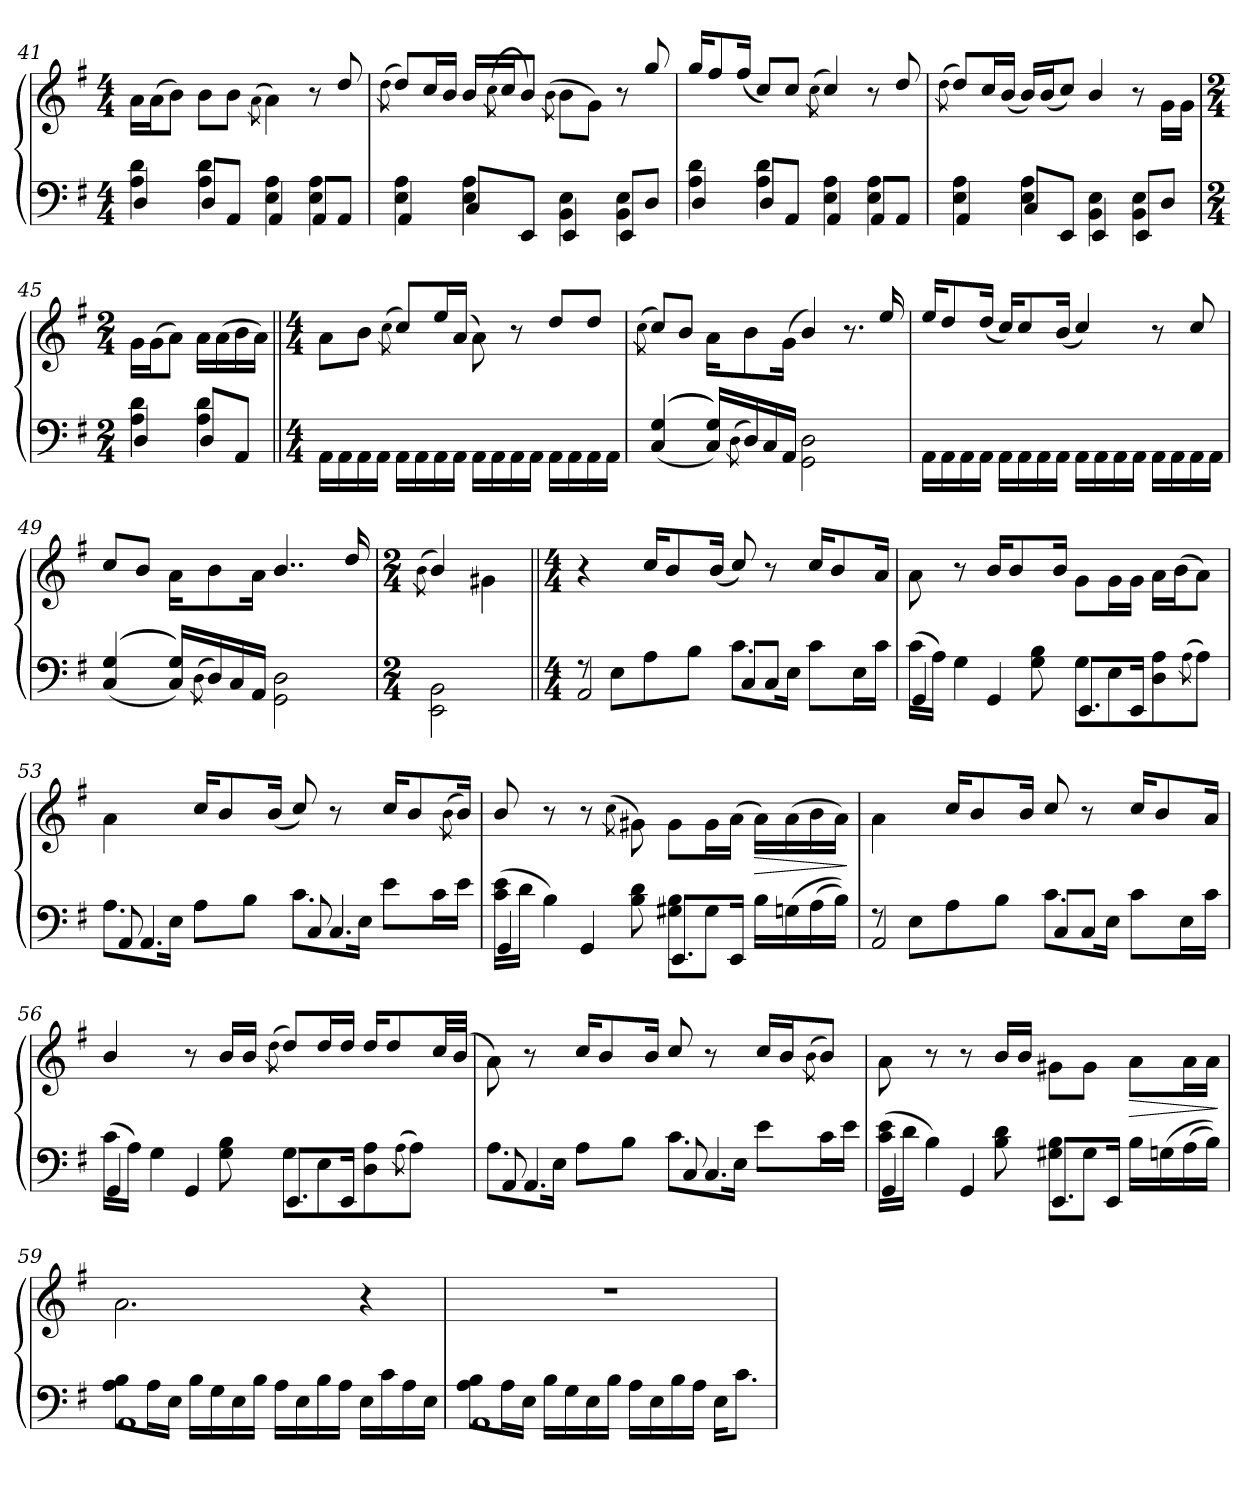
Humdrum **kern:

**kern	**kern	**dynam
*part1	*part1	*part1
*staff2	*staff1	*staff1/2
!!LO:LB:g=z
*clefF4	*clefG2	*
*k[f#]	*k[f#]	*
*M4/4	*M4/4	*
=41	=41	=41
*^	*	*
4A\ 4d\	4D/	16a\LL	.
.	.	(16a\J	.
.	.	8b\J)	.
4A\ 4d\	8D/L	8b\L	.
.	8AA/J	8b\J	.
.	.	(8qa\	.
4E\ 4A\	4AA/	4a\)	.
4E\ 4A\	8AA/L	8r	.
.	8AA/J	8dd/	.
=42	=42	=42	=42
.	.	(8qdd\	.
4E\ 4A\	4AA/	8dd/L)	.
.	.	16cc/L	.
.	.	16b/JJ	.
4E\ 4A\	8C/L	16b/LL	.
.	.	(8qcc\	.
.	.	16cc/J	.
.	8EE/J	8b/J)	.
.	.	(8qb\	.
4BB\ 4E\	4EE/	8b\L	.
.	.	8g\J)	.
4BB\ 4E\	8EE/L	8r	.
.	8D/J	8gg/	.
=43	=43	=43	=43
4A\ 4d\	4D/	16gg/KL	.
.	.	8ff#/	.
.	.	(16ff#/Jk	.
4A\ 4d\	8D/L	8cc/L)	.
.	8AA/J	8cc/J	.
.	.	(8qcc\	.
4E\ 4A\	4AA/	4cc/)	.
4E\ 4A\	8AA/L	8r	.
.	8AA/J	8dd/	.
=44	=44	=44	=44
.	.	(8qdd\	.
4E\ 4A\	4AA/	8dd/L)	.
.	.	16cc/L	.
.	.	(16b/JJ	.
4E\ 4A\	8C/L	16b/LL)	.
.	.	(16b/J	.
.	8EE/J	8cc/J)	.
4BB\ 4E\	4EE/	4b/	.
4BB\ 4E\	8EE/L	8r	.
.	8D/J	16g\LL	.
.	.	16g\JJ	.
!!LO:LB:g=z
=45	=45	=45	=45
*M2/4	*	*M2/4	*
4A\ 4d\	4D/	16g\LL	.
.	.	(16g\J	.
.	.	8a\J)	.
4A\ 4d\	8D/L	16a\LL	.
.	.	(16a\	.
.	8AA/J	16b\	.
.	.	16a\JJ)	.
*v	*v	*	*
=46||	=46||	=46||
*M4/4	*M4/4	*
16AA\LL	8a\L	.
16AA\	.	.
16AA\	8b\J	.
16AA\JJ	.	.
.	(8qcc\	.
16AA\LL	8cc/L)	.
16AA\	.	.
16AA\	16ee/L	.
16AA\JJ	(16a/JJ	.
16AA\LL	8a\)	.
16AA\	.	.
16AA\	8r	.
16AA\JJ	.	.
16AA\LL	8dd/L	.
16AA\	.	.
16AA\	8dd/J	.
16AA\JJ	.	.
=47	=47	=47
.	(8qcc\	.
(((4C/ 4G/	8cc/L)	.
.	8b/J	.
16C/ 16G/LL)))	16a\KL	.
(8qD\	.	.
16D/)	8b\	.
16C/	.	.
16AA/JJ	(16g\Jk	.
2GG\ 2D\	4b/)	.
.	8.r	.
.	16ee/	.
!!LO:LB:g=z
=48	=48	=48
16AA\LL	16ee/KL	.
16AA\	8dd/	.
16AA\	.	.
16AA\JJ	(16dd/Jk	.
16AA\LL	16cc/KL)	.
16AA\	8cc/	.
16AA\	.	.
16AA\JJ	(16b/Jk	.
16AA\LL	4cc/)	.
16AA\	.	.
16AA\	.	.
16AA\JJ	.	.
16AA\LL	8r	.
16AA\	.	.
16AA\	8cc/	.
16AA\JJ	.	.
=49	=49	=49
(((4C/ 4G/	8cc/L	.
.	8b/J	.
16C/ 16G/LL)))	16a\KL	.
(8qD\	.	.
16D/)	8b\	.
16C/	.	.
16AA/JJ	16a\Jk	.
2GG\ 2D\	4..b/	.
.	16dd/	.
=50	=50	=50
*M2/4	*M2/4	*
.	(8qb\	.
2EE\ 2BB\	4b/)	.
.	4g#X\	.
=51||	=51||	=51||
*M4/4	*M4/4	*
*^	*	*
8r	2AA/	4r	.
8E\L	.	.	.
8A\	.	16cc/KL	.
.	.	8b/	.
8B\J	.	.	.
.	.	(16b/Jk	.
8.c\L	8C/L	8cc/)	.
.	8C/J	8r	.
16E\Jk	.	.	.
8c\L	4ryy	16cc/KL	.
.	.	8b/	.
16E\L	.	.	.
16c\JJ	.	16a/Jk	.
!!LO:PB:g=z
=52	=52	=52	=52
(16c\LL	4GG/	8a\	.
16A\JJ)	.	.	.
4G\	.	8r	.
.	4GG/	16b/KL	.
.	.	8b/	.
8G\ 8B\	.	.	.
.	.	16b/Jk	.
8G\L	8.EE/L	8g\L	.
8E\	.	16g\L	.
.	16EE/Jk	16g\JJ	.
8D\ 8A\	4ryy	16a\LL	.
.	.	(16b\J	.
(8qA\	.	.	.
8A\J)	.	8a\J)	.
=53	=53	=53	=53
8.A\L	8AA/	4a\	.
.	4.AA/	.	.
16E\Jk	.	.	.
8A\L	.	16cc/KL	.
.	.	8b/	.
8B\J	.	.	.
.	.	(16b/Jk	.
8.c\L	8C/	8cc/)	.
.	4.C/	8r	.
16E\Jk	.	.	.
8e\L	.	16cc/KL	.
.	.	8b/	.
16c\L	.	.	.
.	.	(8qb\	.
16e\JJ	.	16b/Jk)	.
=54	=54	=54	=54
(16c\ 16e\LL	4GG/	8b/	.
16d\JJ	.	.	.
4B\)	.	8r	.
.	4GG/	8r	.
.	.	(8qcc\	.
8B\ 8d\	.	8g#X\)	.
8G#X\ 8B\L	8.EE/L	8g#\L	.
8G#\J	.	16g#\L	.
.	16EE/Jk	(16a\JJ	.
!	!	!	!LO:HP:a=2
16B\LL	4ryy	16a\LL)	>
(16Gn\	.	(16a\	.
(16A\	.	16b\	.
16B\JJ))	.	16a\JJ)	.
*v	*v	*	*
.	.	]
!!LO:LB:g=z
=55	=55	=55
*^	*	*
8r	2AA/	4a\	.
8E\L	.	.	.
8A\	.	16cc/KL	.
.	.	8b/	.
8B\J	.	.	.
.	.	16b/Jk	.
8.c\L	8C/L	8cc/	.
.	8C/J	8r	.
16E\Jk	.	.	.
8c\L	4ryy	16cc/KL	.
.	.	8b/	.
16E\L	.	.	.
16c\JJ	.	16a/Jk	.
=56	=56	=56	=56
(16c\LL	4GG/	4b/	.
16A\JJ)	.	.	.
4G\	.	.	.
.	4GG/	8r	.
8G\ 8B\	.	16b/LL	.
.	.	16b/JJ	.
.	.	(8qdd\	.
8G\L	8.EE/L	8dd/L)	.
8E\	.	16dd/L	.
.	16EE/Jk	16dd/JJ	.
8D\ 8A\	4ryy	16dd/KL	.
.	.	8dd/	.
(8qA\	.	.	.
8A\J)	.	.	.
.	.	32cc/LL	.
.	.	(32b/JJJ	.
=57	=57	=57	=57
8.A\L	8AA/	8a\)	.
.	4.AA/	8r	.
16E\Jk	.	.	.
8A\L	.	16cc/KL	.
.	.	8b/	.
8B\J	.	.	.
.	.	16b/Jk	.
8.c\L	8C/	8cc/	.
.	4.C/	8r	.
16E\Jk	.	.	.
8e\L	.	16cc/LL	.
.	.	16b/J	.
.	.	(8qb\	.
16c\L	.	8b/J)	.
16e\JJ	.	.	.
!!LO:LB:g=z
=58	=58	=58	=58
(16c\ 16e\LL	4GG/	8a\	.
16d\JJ	.	.	.
4B\)	.	8r	.
.	4GG/	8r	.
8B\ 8d\	.	16b/LL	.
.	.	16b/JJ	.
8G#X\ 8B\L	8.EE/L	8g#X\L	.
8G#\J	.	8g#\J	.
.	16EE/Jk	.	.
!	!	!	!LO:HP:a=2
16B\LL	4ryy	8a\L	>
(16Gn\	.	.	.
(16A\	.	16a\L	.
16B\JJ))	.	16a\JJ	.
*v	*v	*	*
.	.	]
=59	=59	=59
*^	*	*
8A\ 8B\L	1AA	2.a\	.
16A\L	.	.	.
16E\JJ	.	.	.
16B\LL	.	.	.
16G\	.	.	.
16E\	.	.	.
16B\JJ	.	.	.
16A\LL	.	.	.
16E\	.	.	.
16B\	.	.	.
16A\JJ	.	.	.
16E\LL	.	4r	.
16c\	.	.	.
16A\	.	.	.
16E\JJ	.	.	.
=60	=60	=60	=60
8A\ 8B\L	1AA	1r	.
16A\L	.	.	.
16E\JJ	.	.	.
16B\LL	.	.	.
16G\	.	.	.
16E\	.	.	.
16B\JJ	.	.	.
16A\LL	.	.	.
16E\	.	.	.
16B\	.	.	.
16A\JJ	.	.	.
16E\KL	.	.	.
8.c\J	.	.	.
*v	*v	*	*
=	=	=
*-	*-	*-
